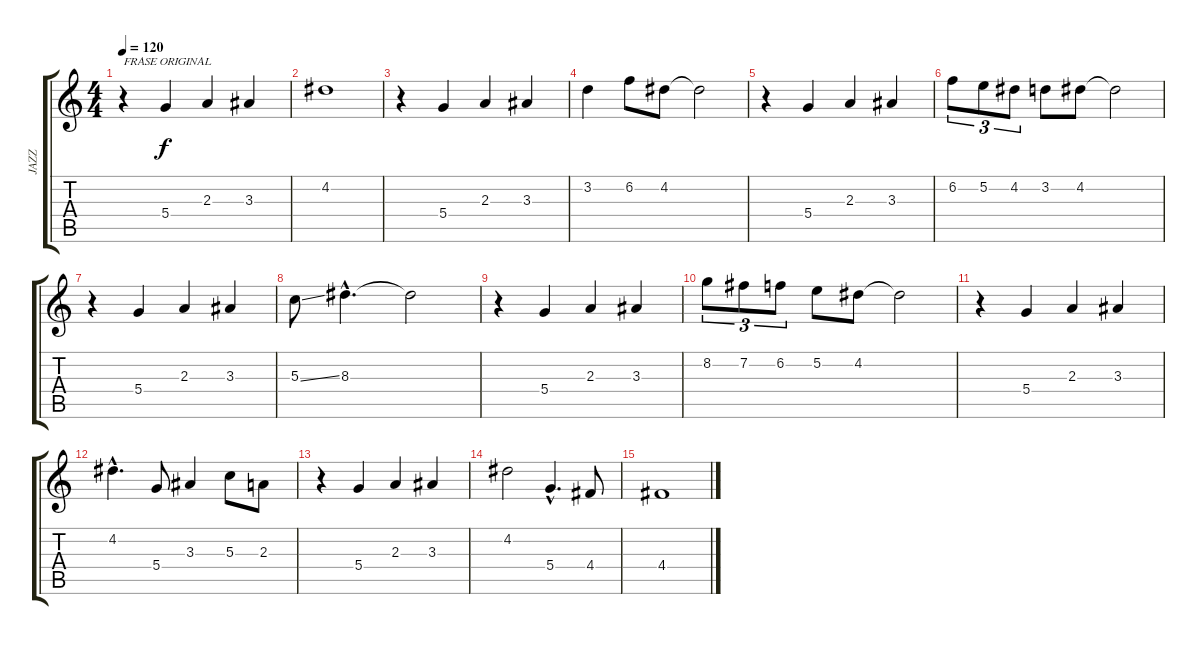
\track ("JAZZ" "JAZZ") {instrument electricguitarjazz}
\staff {score tabs}
\tuning (E4 B3 G3 D3 A2 E2) {hide}
\ts (4 4)
\tempo 120
\clef g2
\ks c
r.4{txt "FRASE ORIGINAL" dy f instrument electricguitarjazz} 5.4.4 2.3.4 3.3.4 |
4.2.1 |
r.4 5.4.4 2.3.4 3.3.4 |
3.2.4 6.2.8 4.2.8 4.2{t}.2 |
r.4 5.4.4 2.3.4 3.3.4 |
6.2.8{tu (3 2)} 5.2.8{tu (3 2)} 4.2.8{tu (3 2)} 3.2.8 4.2.8 4.2{t}.2 |
r.4 5.4.4 2.3.4 3.3.4 |
5.3{ss}.8 8.3{hac}.4{d} 8.3{t}.2 |
r.4 5.4.4 2.3.4 3.3.4 |
8.2.8{tu (3 2)} 7.2.8{tu (3 2)} 6.2.8{tu (3 2)} 5.2.8 4.2.8 4.2{t}.2 |
r.4 5.4.4 2.3.4 3.3.4 |
4.2{hac}.4{d} 5.4.8 3.3.4 5.3.8 2.3.8 |
r.4 5.4.4 2.3.4 3.3.4 |
4.2.2 5.4{hac}.4{d} 4.4.8 |
4.4.1
